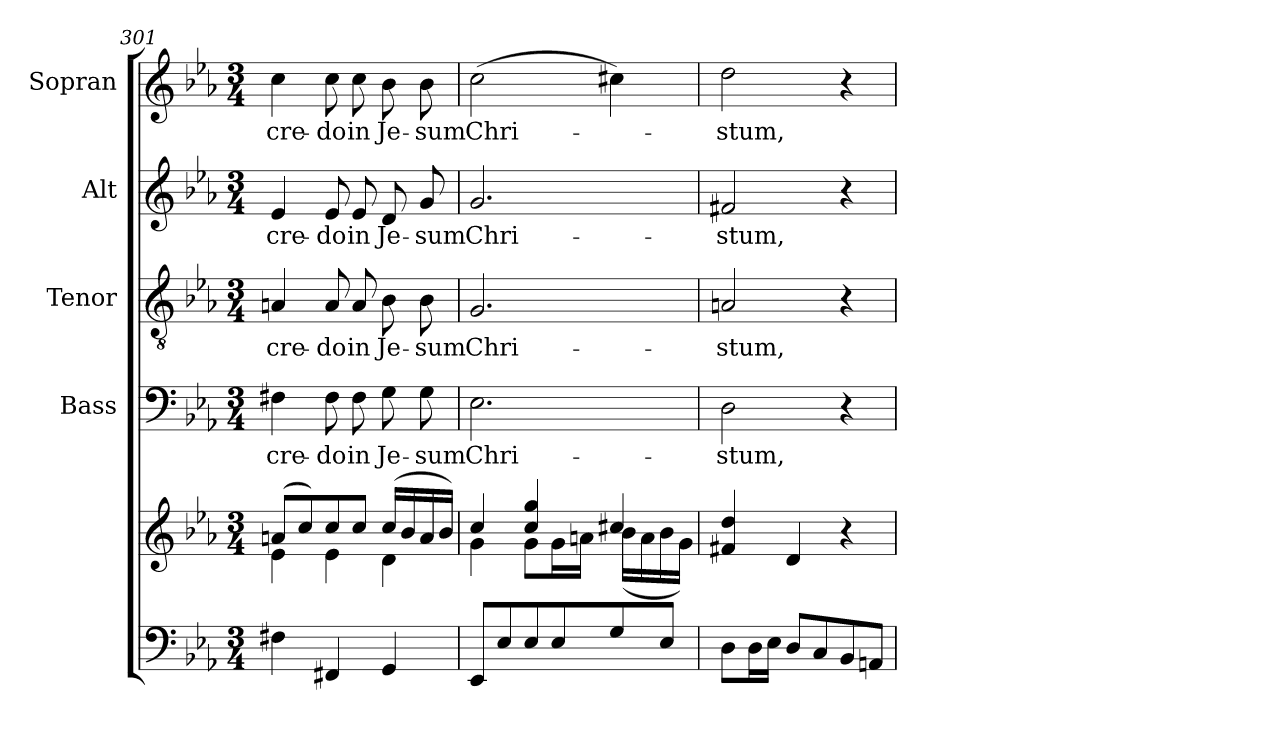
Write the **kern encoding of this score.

**kern	**kern	**kern	**text	**kern	**text	**kern	**text	**kern	**text
*part5	*part5	*part4	*part4	*part3	*part3	*part2	*part2	*part1	*part1
*staff6	*staff5	*staff4	*staff4	*staff3	*staff3	*staff2	*staff2	*staff1	*staff1
*	*	*I"Bass	*	*I"Tenor	*	*I"Alt	*	*I"Sopran	*
*	*	*I'B.	*	*I'T.	*	*I'A.	*	*I'S.	*
*clefF4	*clefG2	*clefF4	*	*clefGv2	*	*clefG2	*	*clefG2	*
*k[b-e-a-]	*k[b-e-a-]	*k[b-e-a-]	*	*k[b-e-a-]	*	*k[b-e-a-]	*	*k[b-e-a-]	*
*E-:	*E-:	*E-:	*	*E-:	*	*E-:	*	*E-:	*
*M3/4	*M3/4	*M3/4	*	*M3/4	*	*M3/4	*	*M3/4	*
=301	=301	=301	=301	=301	=301	=301	=301	=301	=301
*	*^	*	*	*	*	*	*	*	*
!	!	!	!	!LO:LY:b	!	!LO:LY:b	!	!LO:LY:b	!	!LO:LY:b
4F#X\	(>8an/L	4e-\	4F#X\	cre-	4An/	cre-	4e-/	cre-	4cc\	cre-
.	8cc/)	.	.	.	.	.	.	.	.	.
!	!	!	!	!LO:LY:b	!	!LO:LY:b	!	!LO:LY:b	!	!LO:LY:b
4FF#X/	8cc/	4e-\	8F#\	-do	8A/	-do	8e-/	-do	8cc\	-do
!	!	!	!	!LO:LY:b	!	!LO:LY:b	!	!LO:LY:b	!	!LO:LY:b
.	8cc/J	.	8F#\	in	8A/	in	8e-/	in	8cc\	in
!	!	!	!	!LO:LY:b	!	!LO:LY:b	!	!LO:LY:b	!	!LO:LY:b
4GG/	(>16cc/LL	4d\	8G\	Je-	8B-\	Je-	8d/	Je-	8b-\	Je-
.	16b-/	.	.	.	.	.	.	.	.	.
!	!	!	!	!LO:LY:b	!	!LO:LY:b	!	!LO:LY:b	!	!LO:LY:b
.	16a/	.	8G\	-sum	8B-\	-sum	8g/	-sum	8b-\	-sum
.	16b-/JJ)	.	.	.	.	.	.	.	.	.
!!LO:PB:g=z
=302	=302	=302	=302	=302	=302	=302	=302	=302	=302	=302
!	!	!	!	!LO:LY:b	!	!LO:LY:b	!	!LO:LY:b	!	!LO:LY:b
8EE-/L	4cc/	4g\	2.E-\	Chri-	2.G/	Chri-	2.g/	Chri-	(>2cc\	Chri-
8E-/	.	.	.	.	.	.	.	.	.	.
8E-/	4cc/ 4gg/	8g\L	.	.	.	.	.	.	.	.
8E-/	.	16g\L	.	.	.	.	.	.	.	.
.	.	16an\JJ	.	.	.	.	.	.	.	.
8G/	4cc#X/	(<16b-\LL	.	.	.	.	.	.	4cc#X\)	.
.	.	16a\	.	.	.	.	.	.	.	.
8E-/J	.	16b-\	.	.	.	.	.	.	.	.
.	.	16g\JJ)	.	.	.	.	.	.	.	.
=303	=303	=303	=303	=303	=303	=303	=303	=303	=303	=303
!	!	!	!	!LO:LY:b	!	!LO:LY:b	!	!LO:LY:b	!	!LO:LY:b
*	*v	*v	*	*	*	*	*	*	*	*
8D\L	4f#X/ 4dd/	2D\	-stum,	2An/	-stum,	2f#X/	-stum,	2dd\	-stum,
16D\L	.	.	.	.	.	.	.	.	.
16E-\JJ	.	.	.	.	.	.	.	.	.
8D/L	4d/	.	.	.	.	.	.	.	.
8C/	.	.	.	.	.	.	.	.	.
8BB-/	4r	4r	.	4r	.	4r	.	4r	.
8AAn/J	.	.	.	.	.	.	.	.	.
=	=	=	=	=	=	=	=	=	=
*-	*-	*-	*-	*-	*-	*-	*-	*-	*-
